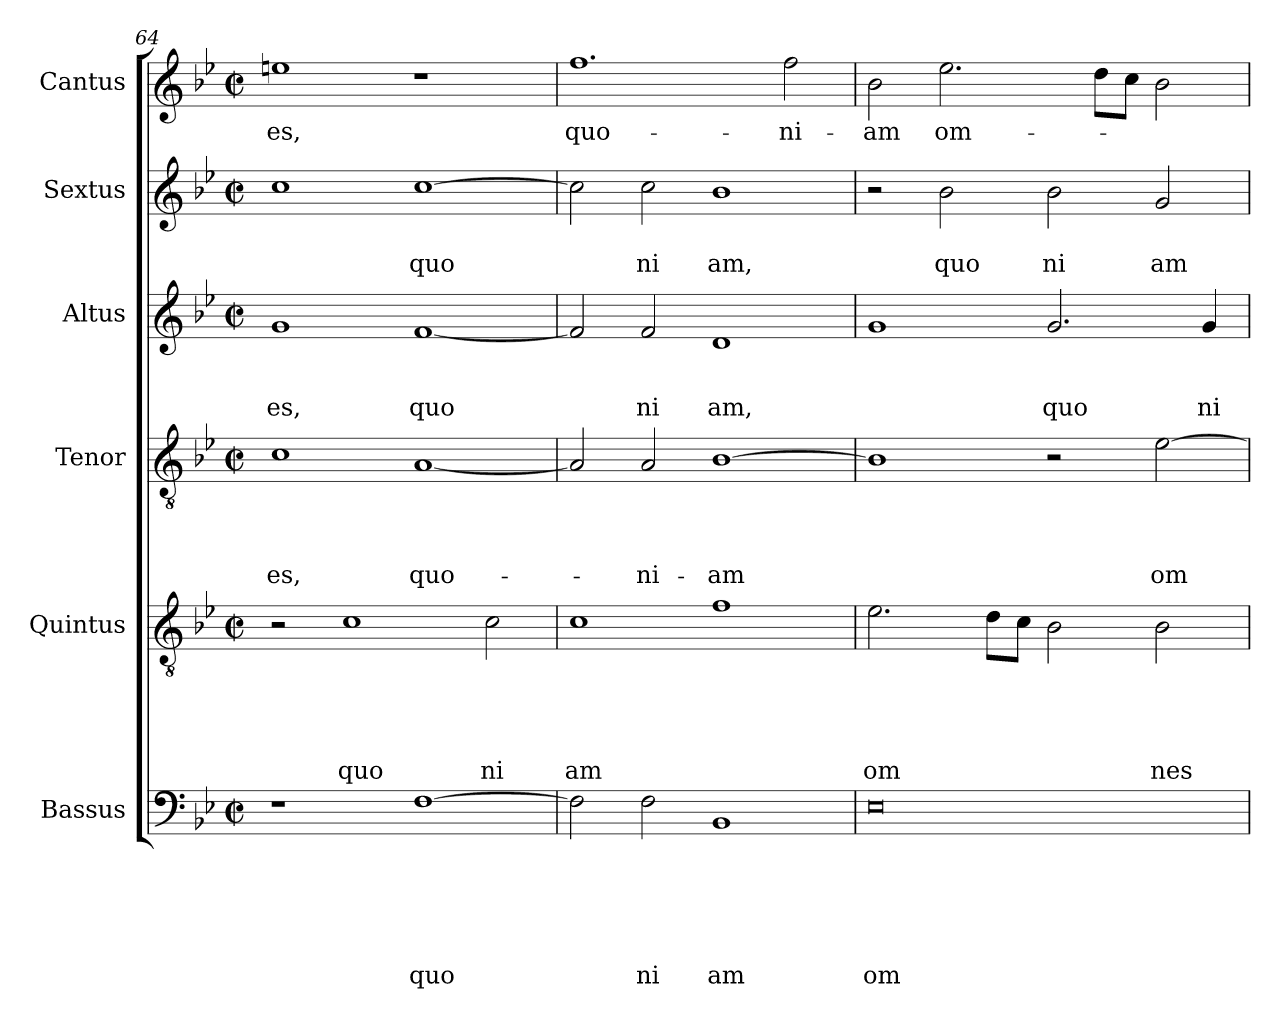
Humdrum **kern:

**kern	**text	**text	**text	**text	**text	**text	**kern	**text	**text	**text	**text	**text	**kern	**text	**text	**text	**text	**kern	**text	**text	**text	**kern	**text	**text	**kern	**text
*part6	*part6	*part6	*part6	*part6	*part6	*part6	*part5	*part5	*part5	*part5	*part5	*part5	*part4	*part4	*part4	*part4	*part4	*part3	*part3	*part3	*part3	*part2	*part2	*part2	*part1	*part1
*staff6	*staff6	*staff6	*staff6	*staff6	*staff6	*staff6	*staff5	*staff5	*staff5	*staff5	*staff5	*staff5	*staff4	*staff4	*staff4	*staff4	*staff4	*staff3	*staff3	*staff3	*staff3	*staff2	*staff2	*staff2	*staff1	*staff1
*I"Bassus	*	*	*	*	*	*	*I"Quintus	*	*	*	*	*	*I"Tenor	*	*	*	*	*I"Altus	*	*	*	*I"Sextus	*	*	*I"Cantus	*
*clefF4	*	*	*	*	*	*	*clefGv2	*	*	*	*	*	*clefGv2	*	*	*	*	*clefG2	*	*	*	*clefG2	*	*	*clefG2	*
*k[b-e-]	*	*	*	*	*	*	*k[b-e-]	*	*	*	*	*	*k[b-e-]	*	*	*	*	*k[b-e-]	*	*	*	*k[b-e-]	*	*	*k[b-e-]	*
*B-:	*	*	*	*	*	*	*B-:	*	*	*	*	*	*B-:	*	*	*	*	*B-:	*	*	*	*B-:	*	*	*B-:	*
*M2/2	*	*	*	*	*	*	*M2/2	*	*	*	*	*	*M2/2	*	*	*	*	*M2/2	*	*	*	*M2/2	*	*	*M2/2	*
*met(c|)	*	*	*	*	*	*	*met(c|)	*	*	*	*	*	*met(c|)	*	*	*	*	*met(c|)	*	*	*	*met(c|)	*	*	*met(c|)	*
=64	=64	=64	=64	=64	=64	=64	=64	=64	=64	=64	=64	=64	=64	=64	=64	=64	=64	=64	=64	=64	=64	=64	=64	=64	=64	=64
!	!	!	!	!	!	!	!	!	!	!	!	!	!	!	!	!	!LO:LY:b	!	!	!	!LO:LY:b	!	!	!	!	!LO:LY:b
1r	.	.	.	.	.	.	2r	.	.	.	.	.	1c	.	.	.	es,	1g	.	.	es,	1cc	.	.	1een	es,
!	!	!	!	!	!	!	!	!	!	!	!	!LO:LY:b	!	!	!	!	!	!	!	!	!	!	!	!	!	!
.	.	.	.	.	.	.	1c	.	.	.	.	quo	.	.	.	.	.	.	.	.	.	.	.	.	.	.
!	!	!	!	!	!	!LO:LY:b	!	!	!	!	!	!	!	!	!	!	!LO:LY:b	!	!	!	!LO:LY:b	!	!	!LO:LY:b	!	!
[>1F	.	.	.	.	.	quo	.	.	.	.	.	.	[<1A	.	.	.	quo-	[<1f	.	.	quo	[>1cc	.	quo	1r	.
!	!	!	!	!	!	!	!	!	!	!	!	!LO:LY:b	!	!	!	!	!	!	!	!	!	!	!	!	!	!
.	.	.	.	.	.	.	2c\	.	.	.	.	ni	.	.	.	.	.	.	.	.	.	.	.	.	.	.
=65	=65	=65	=65	=65	=65	=65	=65	=65	=65	=65	=65	=65	=65	=65	=65	=65	=65	=65	=65	=65	=65	=65	=65	=65	=65	=65
!	!	!	!	!	!	!	!	!	!	!	!	!LO:LY:b	!	!	!	!	!	!	!	!	!	!	!	!	!	!LO:LY:b
2F\]	.	.	.	.	.	.	1c	.	.	.	.	am	2A/]	.	.	.	.	2f/]	.	.	.	2cc\]	.	.	1.ff	quo-
!	!	!	!	!	!	!LO:LY:b	!	!	!	!	!	!	!	!	!	!	!LO:LY:b	!	!	!	!LO:LY:b	!	!	!LO:LY:b	!	!
2F\	.	.	.	.	.	ni	.	.	.	.	.	.	2A/	.	.	.	-ni-	2f/	.	.	ni	2cc\	.	ni	.	.
!	!	!	!	!	!	!LO:LY:b	!	!	!	!	!	!	!	!	!	!	!LO:LY:b	!	!	!	!LO:LY:b	!	!	!LO:LY:b	!	!
1BB-	.	.	.	.	.	am	1f	.	.	.	.	.	[>1B-	.	.	.	-am	1d	.	.	am,	1b-	.	am,	.	.
!	!	!	!	!	!	!	!	!	!	!	!	!	!	!	!	!	!	!	!	!	!	!	!	!	!	!LO:LY:b
.	.	.	.	.	.	.	.	.	.	.	.	.	.	.	.	.	.	.	.	.	.	.	.	.	2ff\	-ni-
=66	=66	=66	=66	=66	=66	=66	=66	=66	=66	=66	=66	=66	=66	=66	=66	=66	=66	=66	=66	=66	=66	=66	=66	=66	=66	=66
!	!	!	!	!	!	!LO:LY:b	!	!	!	!	!	!LO:LY:b	!	!	!	!	!	!	!	!	!	!	!	!	!	!LO:LY:b
0E-	.	.	.	.	.	om	2.e-\	.	.	.	.	om	1B-]	.	.	.	.	1g	.	.	.	2r	.	.	2b-\	-am
!	!	!	!	!	!	!	!	!	!	!	!	!	!	!	!	!	!	!	!	!	!	!	!	!LO:LY:b	!	!LO:LY:b
.	.	.	.	.	.	.	.	.	.	.	.	.	.	.	.	.	.	.	.	.	.	2b-\	.	quo	2.ee-\	om-
.	.	.	.	.	.	.	8d\L	.	.	.	.	.	.	.	.	.	.	.	.	.	.	.	.	.	.	.
.	.	.	.	.	.	.	8c\J	.	.	.	.	.	.	.	.	.	.	.	.	.	.	.	.	.	.	.
!	!	!	!	!	!	!	!	!	!	!	!	!	!	!	!	!	!	!	!	!	!LO:LY:b	!	!	!LO:LY:b	!	!
.	.	.	.	.	.	.	2B-\	.	.	.	.	.	2r	.	.	.	.	2.g/	.	.	quo	2b-\	.	ni	.	.
.	.	.	.	.	.	.	.	.	.	.	.	.	.	.	.	.	.	.	.	.	.	.	.	.	8dd\L	.
.	.	.	.	.	.	.	.	.	.	.	.	.	.	.	.	.	.	.	.	.	.	.	.	.	8cc\J	.
!	!	!	!	!	!	!	!	!	!	!	!	!LO:LY:b	!	!	!	!	!LO:LY:b	!	!	!	!	!	!	!LO:LY:b	!	!
.	.	.	.	.	.	.	2B-\	.	.	.	.	nes	[>2e-\	.	.	.	om-	.	.	.	.	2g/	.	am	2b-\	.
!	!	!	!	!	!	!	!	!	!	!	!	!	!	!	!	!	!	!	!	!	!LO:LY:b	!	!	!	!	!
.	.	.	.	.	.	.	.	.	.	.	.	.	.	.	.	.	.	4g/	.	.	ni	.	.	.	.	.
=	=	=	=	=	=	=	=	=	=	=	=	=	=	=	=	=	=	=	=	=	=	=	=	=	=	=
*-	*-	*-	*-	*-	*-	*-	*-	*-	*-	*-	*-	*-	*-	*-	*-	*-	*-	*-	*-	*-	*-	*-	*-	*-	*-	*-
